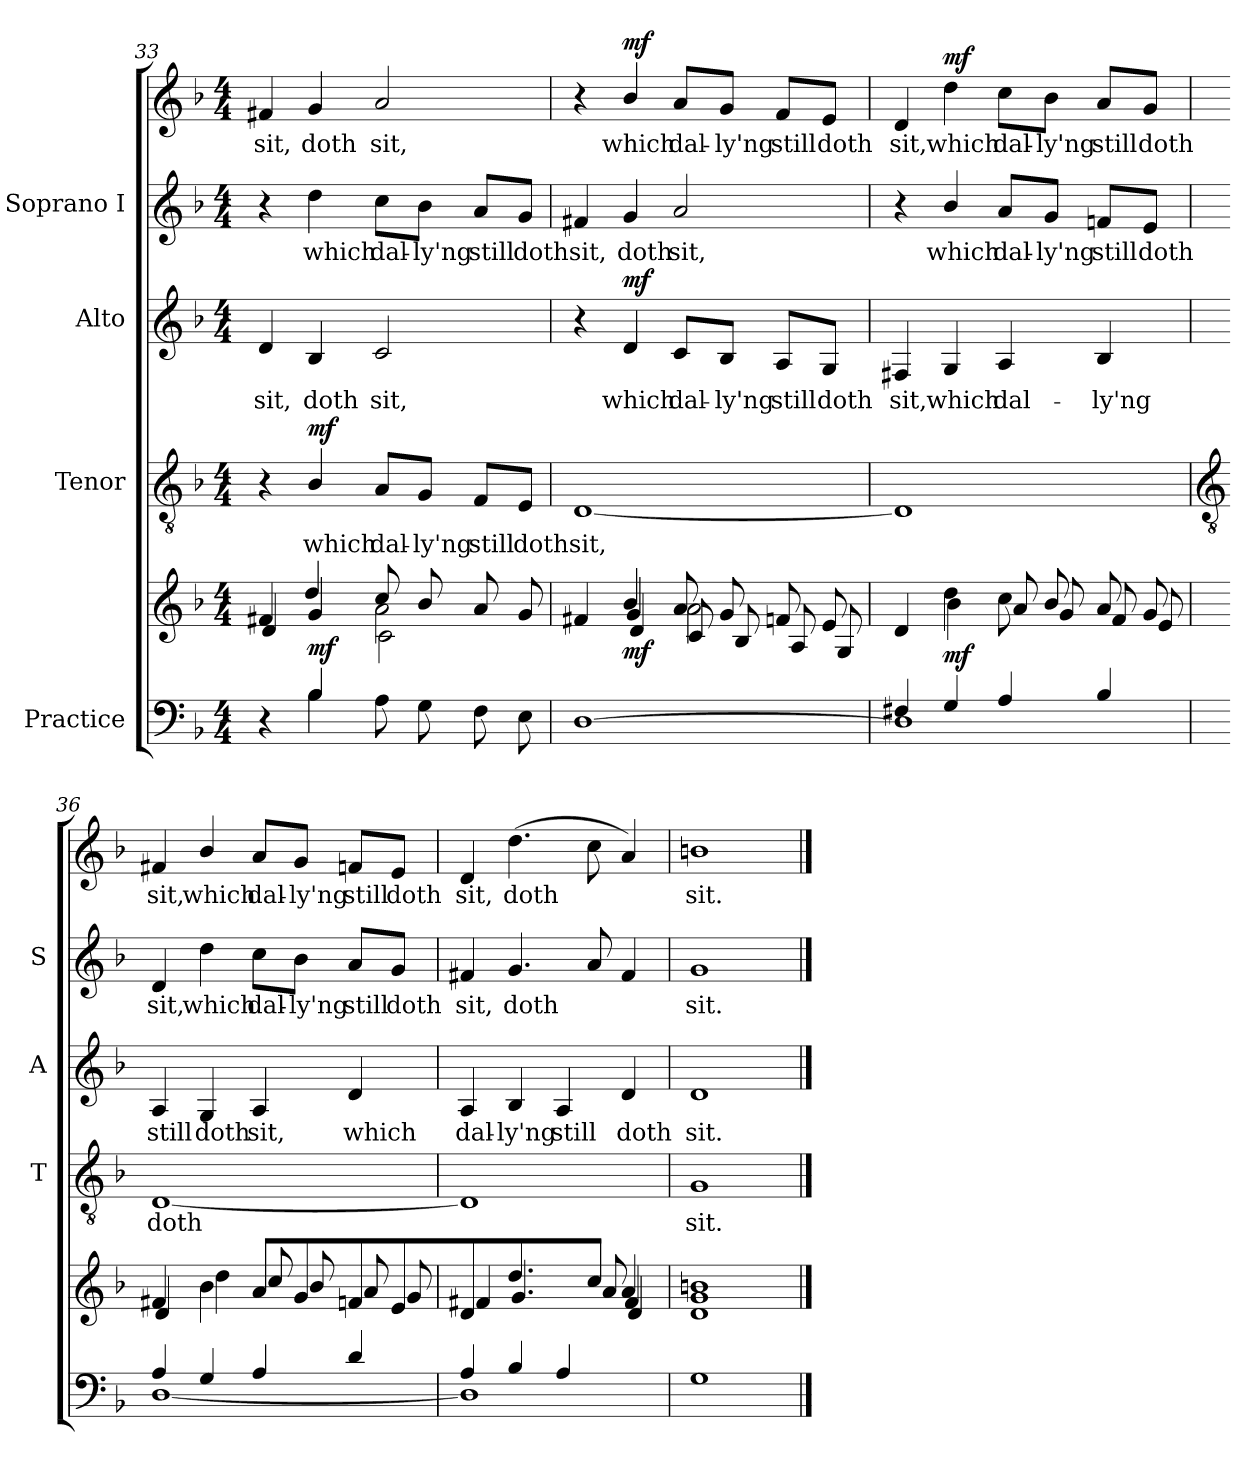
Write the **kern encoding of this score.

**kern	**kern	**dynam	**kern	**text	**dynam	**kern	**text	**dynam	**kern	**text	**kern	**text	**dynam
*part4	*part4	*part4	*part3	*part3	*part3	*part2	*part2	*part2	*part1	*part1	*part1	*part1	*part1
*staff6	*staff5	*staff5/6	*staff4	*staff4	*staff4	*staff3	*staff3	*staff3	*staff2	*staff2	*staff1	*staff1	*staff1/2
*I"Practice	*	*	*I"Tenor	*	*	*I"Alto	*	*	*I"Soprano I	*	*	*	*
*	*	*	*I'T	*	*	*I'A	*	*	*I'S	*	*	*	*
!!LO:LB:g=z
*clefF4	*clefG2	*	*clefGv2	*	*	*clefG2	*	*	*clefG2	*	*clefG2	*	*
*k[b-]	*k[b-]	*	*k[b-]	*	*	*k[b-]	*	*	*k[b-]	*	*k[b-]	*	*
*F:	*F:	*	*F:	*	*	*F:	*	*	*F:	*	*F:	*	*
*M4/4	*M4/4	*	*M4/4	*	*	*M4/4	*	*	*M4/4	*	*M4/4	*	*
=33	=33	=33	=33	=33	=33	=33	=33	=33	=33	=33	=33	=33	=33
*^	*^	*	*	*	*	*	*	*	*	*	*	*	*
*	*	*	*^	*	*	*	*	*	*	*	*	*	*	*	*
!	!	!	!	!	!	!	!	!	!	!LO:LY:b	!	!	!	!	!LO:LY:b	!
4ryy	4r	4f#X/	4ryy	4d	.	4r	.	.	4d	sit,	.	4r	.	4f#X	sit,	.
!	!	!	!	!	!LO:DY:a=2	!	!LO:LY:b	!LO:DY:b	!	!LO:LY:b	!	!	!LO:LY:b	!	!LO:LY:b	!
4B-	4B-\	4g/	4dd/	4ryy	mf	4B-/	which	mf	4B-	doth	.	4dd	which	4g	doth	.
!	!	!	!	!	!	!	!LO:LY:b	!	!	!LO:LY:b	!	!	!LO:LY:b	!	!LO:LY:b	!
2ryy	8A	2a\	8cc/L	2c\	.	8A/L	dal-	.	2c	sit,	.	8cc\L	dal-	2a	sit,	.
!	!	!	!	!	!	!	!LO:LY:b	!	!	!	!	!	!LO:LY:b	!	!	!
.	8G	.	8b-/	.	.	8G/J	-ly'ng	.	.	.	.	8b-\J	-ly'ng	.	.	.
!	!	!	!	!	!	!	!LO:LY:b	!	!	!	!	!	!LO:LY:b	!	!	!
.	8F	.	8a/	.	.	8F/L	still	.	.	.	.	8a/L	still	.	.	.
!	!	!	!	!	!	!	!LO:LY:b	!	!	!	!	!	!LO:LY:b	!	!	!
.	8E	.	8g/	.	.	8E/J	doth	.	.	.	.	8g/J	doth	.	.	.
=34	=34	=34	=34	=34	=34	=34	=34	=34	=34	=34	=34	=34	=34	=34	=34	=34
!	!	!	!	!	!	!	!LO:LY:b	!	!	!	!	!	!LO:LY:b	!	!	!
*v	*v	*	*	*	*	*	*	*	*	*	*	*	*	*	*	*
[1D	4ryy	4f#X/	4ryy	.	[1D	sit,	.	4r	.	.	4f#X	sit,	4r	.	.
!	!	!	!	!LO:DY:b	!	!	!	!	!LO:LY:b	!LO:DY:b	!	!LO:LY:b	!	!LO:LY:b	!LO:DY:b
.	4b-/	4g/	4d	mf	.	.	.	4d	which	mf	4g	doth	4b-/	which	mf
!	!	!	!	!	!	!	!	!	!LO:LY:b	!	!	!LO:LY:b	!	!LO:LY:b	!
.	8a/	2a\	8c	.	.	.	.	8c/L	dal-	.	2a	sit,	8a/L	dal-	.
!	!	!	!	!	!	!	!	!	!LO:LY:b	!	!	!	!	!LO:LY:b	!
.	8g/	.	8B-	.	.	.	.	8B-/J	-ly'ng	.	.	.	8g/J	-ly'ng	.
!	!	!	!	!	!	!	!	!	!LO:LY:b	!	!	!	!	!LO:LY:b	!
.	8f/	.	8A	.	.	.	.	8A/L	still	.	.	.	8f/L	still	.
!	!	!	!	!	!	!	!	!	!LO:LY:b	!	!	!	!	!LO:LY:b	!
.	8e/	.	8G	.	.	.	.	8G/J	doth	.	.	.	8e/J	doth	.
=35	=35	=35	=35	=35	=35	=35	=35	=35	=35	=35	=35	=35	=35	=35	=35
*^	*	*	*	*	*	*	*	*	*	*	*	*	*	*	*
!	!	!	!	!	!	!	!	!	!	!LO:LY:b	!	!	!	!	!LO:LY:b	!
*	*	*	*v	*v	*	*	*	*	*	*	*	*	*	*	*	*
4F#X/	1D]	4d/	4ryy	.	1D]	.	.	4F#X	sit,	.	4r	.	4d	sit,	.
!	!	!	!	!LO:DY:b	!	!	!	!	!LO:LY:b	!	!	!LO:LY:b	!	!LO:LY:b	!LO:DY:b=2
4G/	.	4dd\	4b-\	mf	.	.	.	4G	which	.	4b-/	which	4dd	which	mf
!	!	!	!	!	!	!	!	!	!LO:LY:b	!	!	!LO:LY:b	!	!LO:LY:b	!
4A/	.	8cc\	8a/	.	.	.	.	4A	dal-	.	8a/L	dal-	8cc\L	dal-	.
!	!	!	!	!	!	!	!	!	!	!	!	!LO:LY:b	!	!LO:LY:b	!
.	.	8b-/	8g/	.	.	.	.	.	.	.	8g/J	-ly'ng	8b-\J	-ly'ng	.
!	!	!	!	!	!	!	!	!	!LO:LY:b	!	!	!LO:LY:b	!	!LO:LY:b	!
4B-/	.	8a/	8f/	.	.	.	.	4B-	-ly'ng	.	8fn/L	still	8a/L	still	.
!	!	!	!	!	!	!	!	!	!	!	!	!LO:LY:b	!	!LO:LY:b	!
.	.	8g/	8e/	.	.	.	.	.	.	.	8e/J	doth	8g/J	doth	.
!!LO:LB:g=z
=36	=36	=36	=36	=36	=36	=36	=36	=36	=36	=36	=36	=36	=36	=36	=36
*	*	*	*	*	*clefGv2	*	*	*	*	*	*	*	*	*	*
!	!	!	!	!	!	!LO:LY:b	!	!	!LO:LY:b	!	!	!LO:LY:b	!	!LO:LY:b	!
4A/	[1D\	4f#X	4d/	.	[1D	doth	.	4A	still	.	4d	sit,	4f#X	sit,	.
!	!	!	!	!	!	!	!	!	!LO:LY:b	!	!	!LO:LY:b	!	!LO:LY:b	!
4G/	.	4b-\	4dd\	.	.	.	.	4G	doth	.	4dd	which	4b-/	which	.
!	!	!	!	!	!	!	!	!	!LO:LY:b	!	!	!LO:LY:b	!	!LO:LY:b	!
4A/	.	8aL	8cc/	.	.	.	.	4A	sit,	.	8cc\L	dal-	8a/L	dal-	.
!	!	!	!	!	!	!	!	!	!	!	!	!LO:LY:b	!	!LO:LY:b	!
.	.	8g	8b-/	.	.	.	.	.	.	.	8b-\J	-ly'ng	8g/J	-ly'ng	.
!	!	!	!	!	!	!	!	!	!LO:LY:b	!	!	!LO:LY:b	!	!LO:LY:b	!
4d/	.	8fn	8a/	.	.	.	.	4d	which	.	8a/L	still	8fn/L	still	.
!	!	!	!	!	!	!	!	!	!	!	!	!LO:LY:b	!	!LO:LY:b	!
.	.	8e	8g/	.	.	.	.	.	.	.	8g/J	doth	8e/J	doth	.
=37	=37	=37	=37	=37	=37	=37	=37	=37	=37	=37	=37	=37	=37	=37	=37
*	*	*	*^	*	*	*	*	*	*	*	*	*	*	*	*
!	!	!	!	!	!	!	!	!	!	!LO:LY:b	!	!	!LO:LY:b	!	!LO:LY:b	!
4A/	1D\]	4d/	4f#X/	2.ryy	.	1D]	.	.	4A	dal-	.	4f#X	sit,	4d	sit,	.
!	!	!	!	!	!	!	!	!	!	!LO:LY:b	!	!	!LO:LY:b	!	!LO:LY:b	!
4B-/	.	4.dd/	4.g/	.	.	.	.	.	4B-	-ly'ng	.	4.g	doth	(>4.dd	doth	.
!	!	!	!	!	!	!	!	!	!	!LO:LY:b	!	!	!	!	!	!
4A/	.	.	.	.	.	.	.	.	4A	still	.	.	.	.	.	.
.	.	8cc/J	8a/L	.	.	.	.	.	.	.	.	8a	.	8cc	.	.
!	!	!	!	!	!	!	!	!	!	!LO:LY:b	!	!	!	!	!	!
4ryy	.	4a/	4f#/	4d	.	.	.	.	4d	doth	.	4f#	.	4a)	.	.
*v	*v	*	*	*	*	*	*	*	*	*	*	*	*	*	*	*
=38	=38	=38	=38	=38	=38	=38	=38	=38	=38	=38	=38	=38	=38	=38	=38
!	!	!	!	!	!	!LO:LY:b	!	!	!LO:LY:b	!	!	!LO:LY:b	!	!LO:LY:b	!
1G\	1bn/	1g\	1d	.	1G	sit.	.	1d	sit.	.	1g	sit.	1bn	sit.	.
*	*v	*v	*v	*	*	*	*	*	*	*	*	*	*	*	*
==	==	==	==	==	==	==	==	==	==	==	==	==	==
*-	*-	*-	*-	*-	*-	*-	*-	*-	*-	*-	*-	*-	*-
